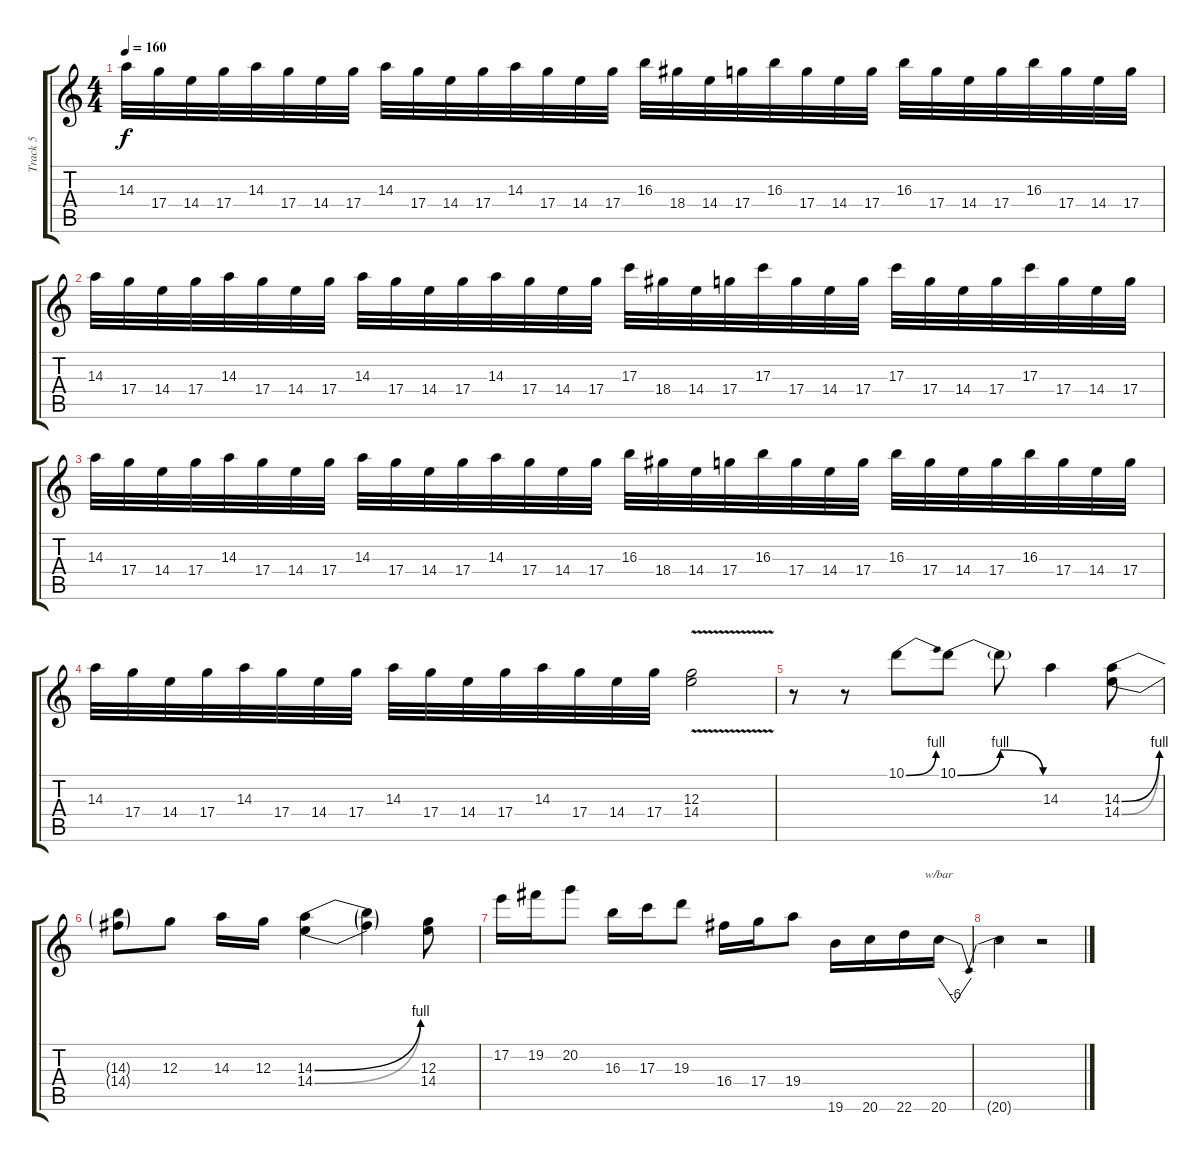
\track ("Track 5" "Track 5") {instrument distortionguitar}
\staff {score tabs}
\tuning (E4 B3 G3 D3 A2 E2) {hide}
\ts (4 4)
\tempo 160
\clef g2
\ks c
14.3.32{dy f} 17.4.32 14.4.32 17.4.32 14.3.32 17.4.32 14.4.32 17.4.32 14.3.32 17.4.32 14.4.32 17.4.32 14.3.32 17.4.32 14.4.32 17.4.32 16.3.32 18.4.32 14.4.32 17.4.32 16.3.32 17.4.32 14.4.32 17.4.32 16.3.32 17.4.32 14.4.32 17.4.32 16.3.32 17.4.32 14.4.32 17.4.32 |
14.3.32 17.4.32 14.4.32 17.4.32 14.3.32 17.4.32 14.4.32 17.4.32 14.3.32 17.4.32 14.4.32 17.4.32 14.3.32 17.4.32 14.4.32 17.4.32 17.3.32 18.4.32 14.4.32 17.4.32 17.3.32 17.4.32 14.4.32 17.4.32 17.3.32 17.4.32 14.4.32 17.4.32 17.3.32 17.4.32 14.4.32 17.4.32 |
14.3.32 17.4.32 14.4.32 17.4.32 14.3.32 17.4.32 14.4.32 17.4.32 14.3.32 17.4.32 14.4.32 17.4.32 14.3.32 17.4.32 14.4.32 17.4.32 16.3.32 18.4.32 14.4.32 17.4.32 16.3.32 17.4.32 14.4.32 17.4.32 16.3.32 17.4.32 14.4.32 17.4.32 16.3.32 17.4.32 14.4.32 17.4.32 |
14.3.32 17.4.32 14.4.32 17.4.32 14.3.32 17.4.32 14.4.32 17.4.32 14.3.32 17.4.32 14.4.32 17.4.32 14.3.32 17.4.32 14.4.32 17.4.32 (12.3{v} 14.4{v}).2 |
r.8 r.8 10.1{be (bend 0 0 60 4)}.8 10.1{be (bendrelease 0 0 10 4 45 4 60 0)}.8 10.1{t}.8 14.3.4 (14.3{be (bend 0 0 60 4)} 14.4{be (bend 0 0 60 4)}).8 |
(14.3{t} 14.4{t}).8 12.3.8 14.3.16 12.3.16 (14.3{be (bend 0 0 60 4)} 14.4{be (bend 0 0 60 4)}).4 (14.3{t} 14.4{t}).4 (12.3 14.4).8 |
17.2.16 19.2.16 20.2.8 16.3.16 17.3.16 19.3.8 16.4.16 17.4.16 19.4.8 19.6.16 20.6.16 22.6.16 20.6.16{tbe (dip default 0 0 40 -24 60 0)} |
20.6{t}.2 r.2
